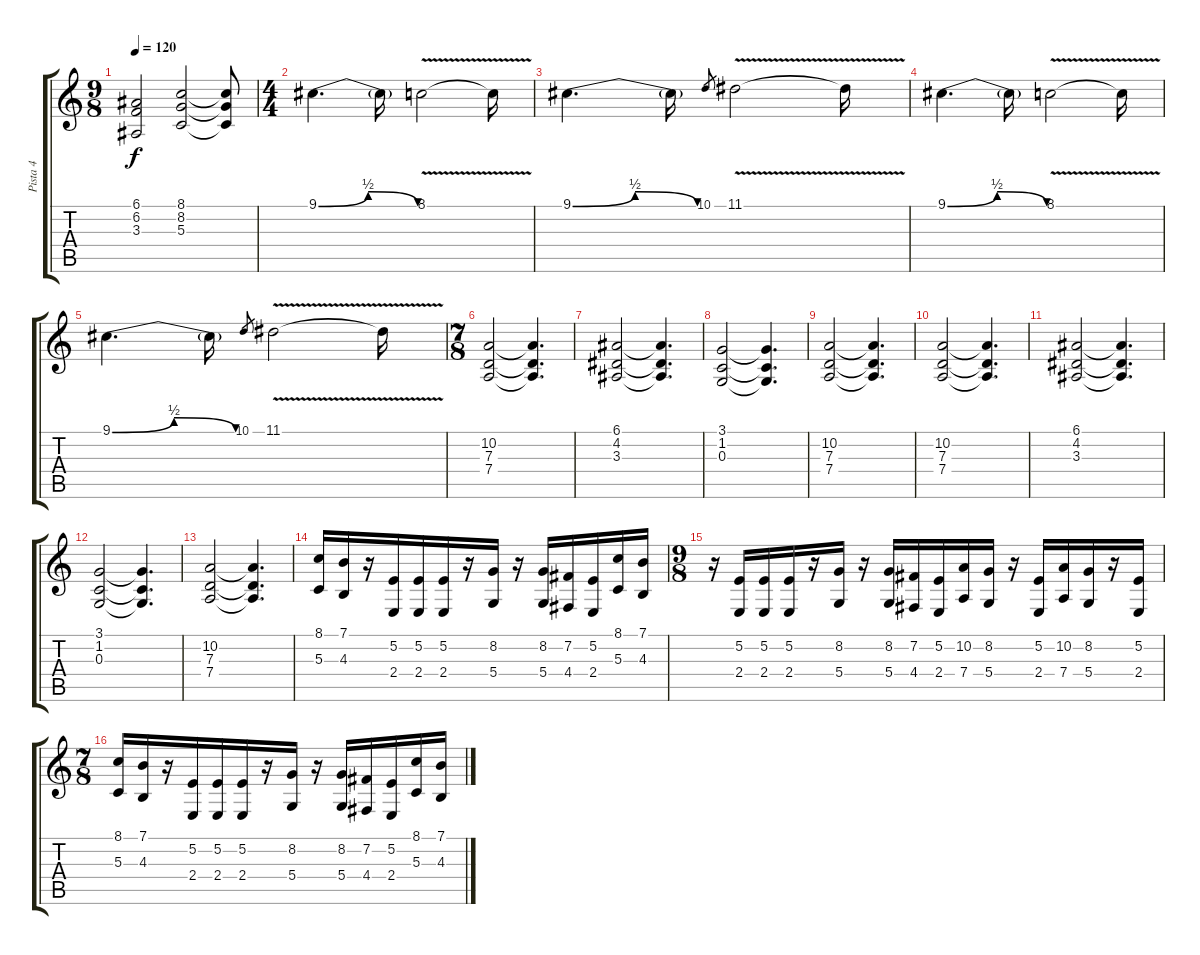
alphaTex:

\track ("Pista 4" "Pista 4") {instrument lead1square}
\staff {score tabs}
\tuning (E4 B3 G3 D3 A2 E2) {hide}
\ts (9 8)
\tempo 120
\clef g2
\ks c
(6.1 6.2 3.3).2{dy f} (8.1 8.2 5.3).2 (8.1{t} 8.2{t} 5.3{t}).8 |
\ts (4 4)
9.1{be (bendrelease 0 0 30 2 45 2 60 0)}.4{d volume 16 instrument stringensemble1} 9.1{t}.16 8.1{v}.2 8.1{t}.16 |
9.1{be (bendrelease 0 0 30 2 45 2 60 0)}.4{d} 9.1{t}.16 10.1.8{gr} 11.1{v}.2 11.1{t}.16 |
9.1{be (bendrelease 0 0 30 2 45 2 60 0)}.4{d} 9.1{t}.16 8.1{v}.2 8.1{t}.16 |
9.1{be (bendrelease 0 0 30 2 45 2 60 0)}.4{d} 9.1{t}.16 10.1.8{gr} 11.1{v}.2 11.1{t}.16 |
\ts (7 8)
(10.2 7.3 7.4).2{instrument stringensemble1} (10.2{t} 7.3{t} 7.4{t}).4{d} |
(6.1 4.2 3.3).2 (6.1{t} 4.2{t} 3.3{t}).4{d} |
(3.1 1.2 0.3).2 (3.1{t} 1.2{t} 0.3{t}).4{d} |
(10.2 7.3 7.4).2 (10.2{t} 7.3{t} 7.4{t}).4{d} |
(10.2 7.3 7.4).2 (10.2{t} 7.3{t} 7.4{t}).4{d} |
(6.1 4.2 3.3).2 (6.1{t} 4.2{t} 3.3{t}).4{d} |
(3.1 1.2 0.3).2 (3.1{t} 1.2{t} 0.3{t}).4{d} |
(10.2 7.3 7.4).2 (10.2{t} 7.3{t} 7.4{t}).4{d} |
(8.1 5.3).16{instrument lead1square} (7.1 4.3).16 r.16 (5.2 2.4).16 (5.2 2.4).16 (5.2 2.4).16 r.16 (8.2 5.4).16 r.16 (8.2 5.4).16 (7.2 4.4).16 (5.2 2.4).16 (8.1 5.3).16 (7.1 4.3).16 |
\ts (9 8)
r.16 (5.2 2.4).16 (5.2 2.4).16 (5.2 2.4).16 r.16 (8.2 5.4).16 r.16 (8.2 5.4).16 (7.2 4.4).16 (5.2 2.4).16 (10.2 7.4).16 (8.2 5.4).16 r.16 (5.2 2.4).16 (10.2 7.4).16 (8.2 5.4).16 r.16 (5.2 2.4).16 |
\ts (7 8)
(8.1 5.3).16{instrument lead1square} (7.1 4.3).16 r.16 (5.2 2.4).16 (5.2 2.4).16 (5.2 2.4).16 r.16 (8.2 5.4).16 r.16 (8.2 5.4).16 (7.2 4.4).16 (5.2 2.4).16 (8.1 5.3).16 (7.1 4.3).16
